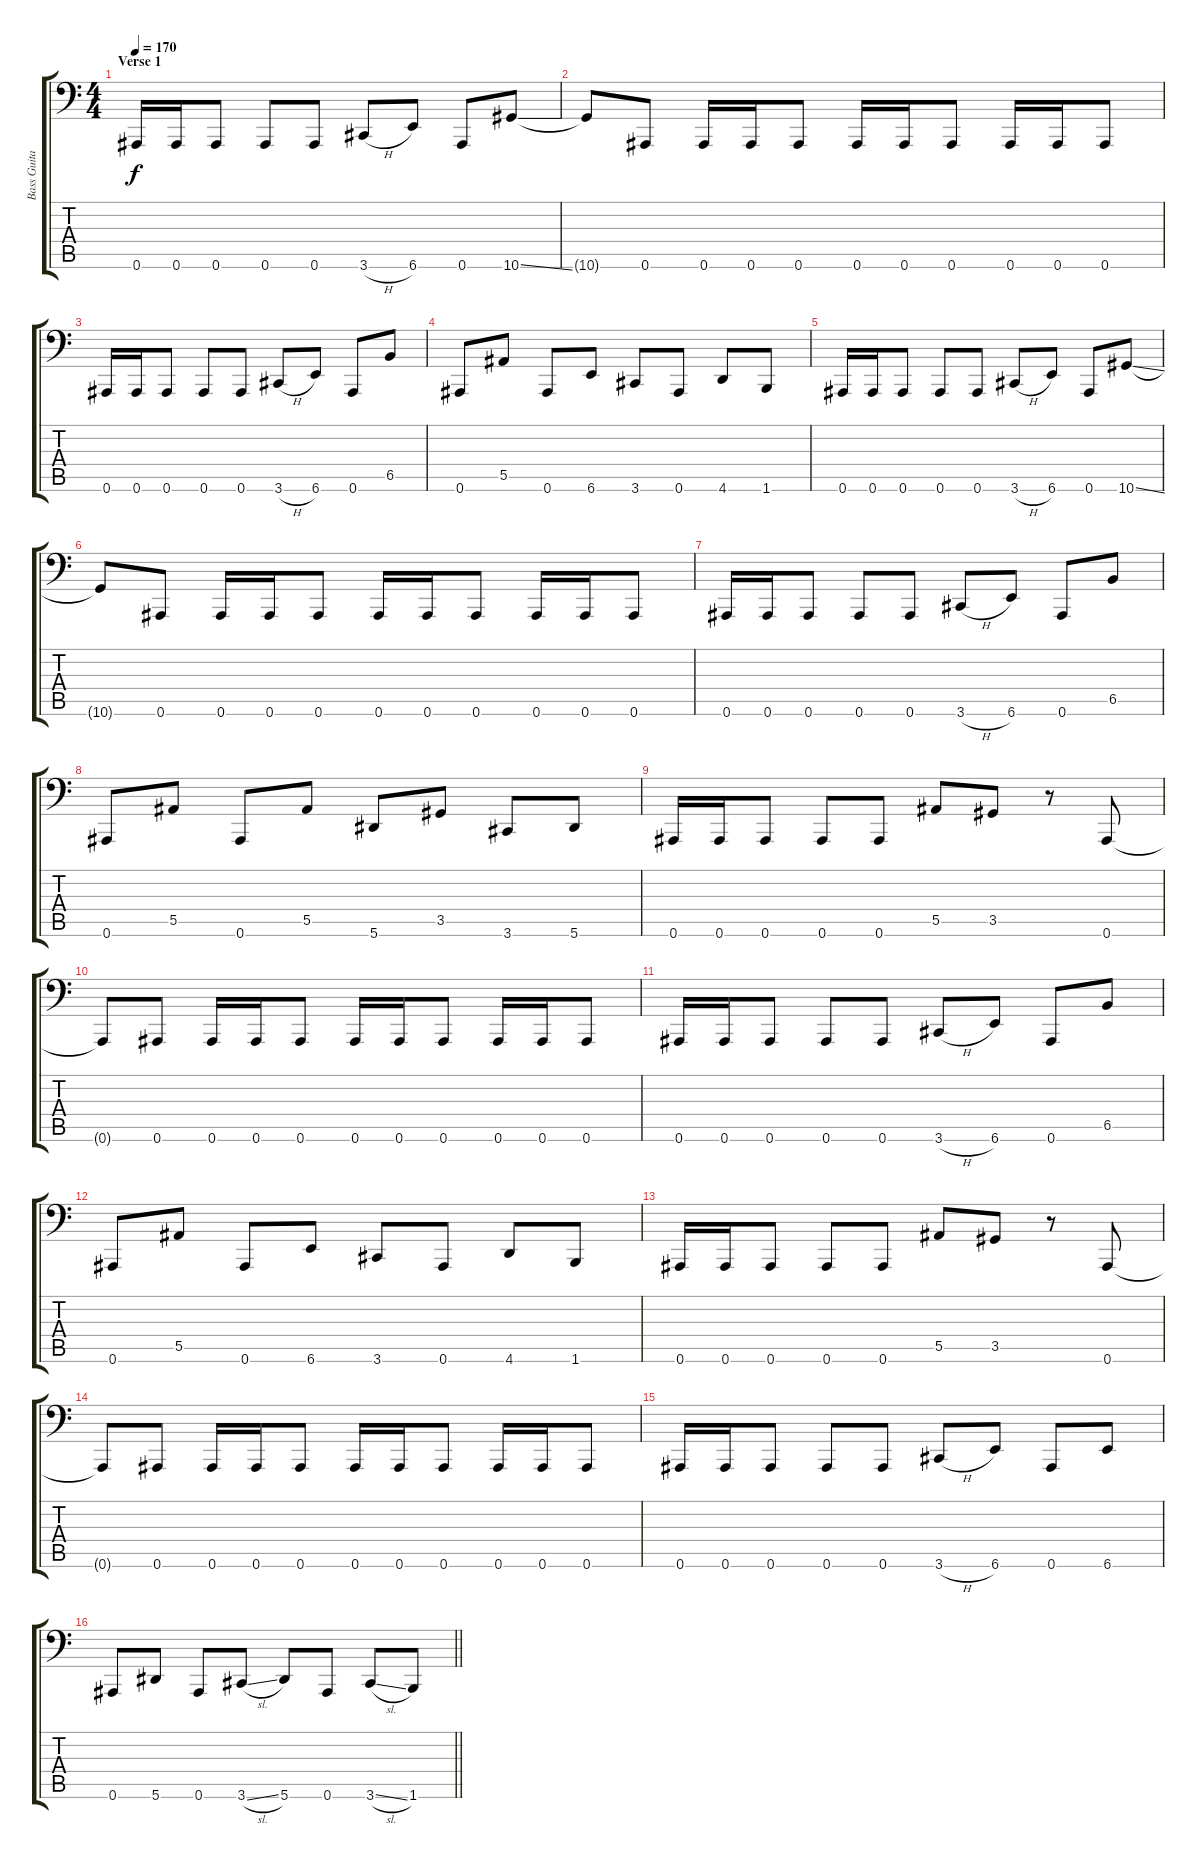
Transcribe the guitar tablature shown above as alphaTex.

\track ("Bass Guitar" "Bass Guita") {instrument electricbasspick}
\staff {score tabs}
\tuning (C3 G2 Eb2 Bb1 F1 Bb0) {hide}
\ts (4 4)
\section ("" "Verse 1")
\tempo 170
\clef f4
\ks c
0.6.16{dy f} 0.6.16 0.6.8 0.6.8 0.6.8 3.6{h}.8 6.6.8 0.6.8 10.6{ss}.8 |
10.6{t}.8 0.6.8 0.6.16 0.6.16 0.6.8 0.6.16 0.6.16 0.6.8 0.6.16 0.6.16 0.6.8 |
0.6.16 0.6.16 0.6.8 0.6.8 0.6.8 3.6{h}.8 6.6.8 0.6.8 6.5.8 |
0.6.8 5.5.8 0.6.8 6.6.8 3.6.8 0.6.8 4.6.8 1.6.8 |
0.6.16 0.6.16 0.6.8 0.6.8 0.6.8 3.6{h}.8 6.6.8 0.6.8 10.6{ss}.8 |
10.6{t}.8 0.6.8 0.6.16 0.6.16 0.6.8 0.6.16 0.6.16 0.6.8 0.6.16 0.6.16 0.6.8 |
0.6.16 0.6.16 0.6.8 0.6.8 0.6.8 3.6{h}.8 6.6.8 0.6.8 6.5.8 |
0.6.8 5.5.8 0.6.8 5.5.8 5.6.8 3.5.8 3.6.8 5.6.8 |
0.6.16 0.6.16 0.6.8 0.6.8 0.6.8 5.5.8 3.5.8 r.8 0.6.8 |
0.6{t}.8 0.6.8 0.6.16 0.6.16 0.6.8 0.6.16 0.6.16 0.6.8 0.6.16 0.6.16 0.6.8 |
0.6.16 0.6.16 0.6.8 0.6.8 0.6.8 3.6{h}.8 6.6.8 0.6.8 6.5.8 |
0.6.8 5.5.8 0.6.8 6.6.8 3.6.8 0.6.8 4.6.8 1.6.8 |
0.6.16 0.6.16 0.6.8 0.6.8 0.6.8 5.5.8 3.5.8 r.8 0.6.8 |
0.6{t}.8 0.6.8 0.6.16 0.6.16 0.6.8 0.6.16 0.6.16 0.6.8 0.6.16 0.6.16 0.6.8 |
0.6.16 0.6.16 0.6.8 0.6.8 0.6.8 3.6{h}.8 6.6.8 0.6.8 6.6.8 |
\barLineRight lightlight
0.6.8 5.6.8 0.6.8 3.6{sl}.8 5.6.8 0.6.8 3.6{sl}.8 1.6.8
